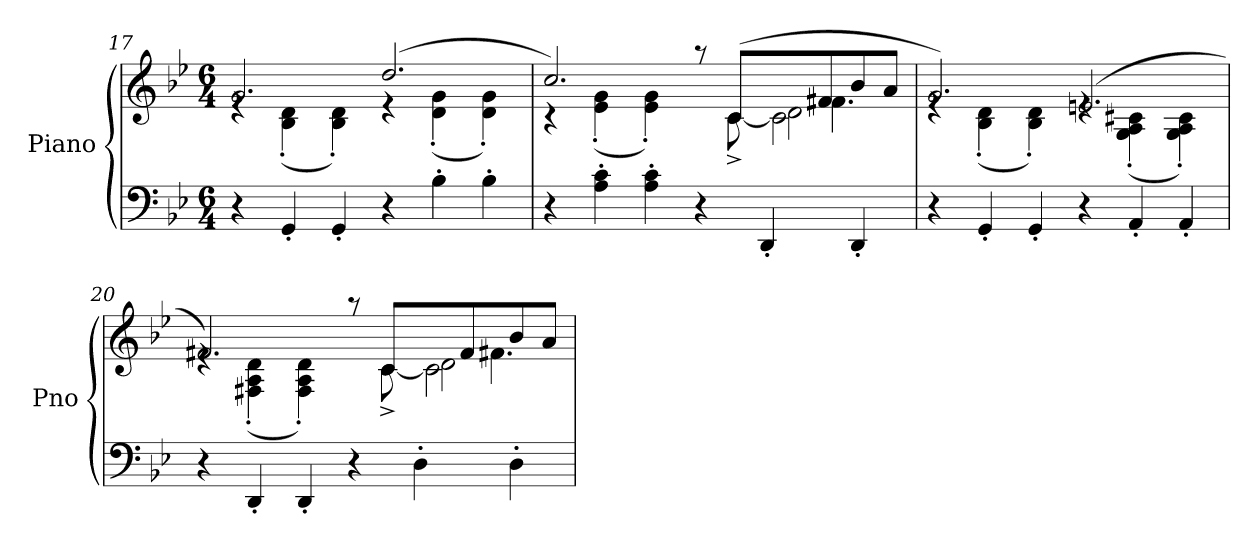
**kern	**kern
*part1	*part1
*staff2	*staff1
*I"Piano	*
*I'Pno	*
*clefF4	*clefG2
*k[b-e-]	*k[b-e-]
*B-:	*B-:
*M6/4	*M6/4
=17	=17
*	*^
4r	2.g/	4re
4GG'</	.	(<4B-\'< 4d\'<
4GG'</	.	4B-\'< 4d\'<)
4r	(>2.dd/	4re
4B-'>\	.	(<4d\'< 4g\'<
4B-'>\	.	4d\'< 4g\'<)
=18	=18	=18
*	*^	*^
4r	2.cc/)	4rc	1ryy	1ryy
4A\'> 4c\'>	.	(<4e-\'< 4g\'<	.	.
4A\'> 4c\'>	.	4e-\'< 4g\'<)	.	.
4r	8raa	8ryy	.	.
.	(>8c/L	[8c^<	.	.
4DD'</	8d/yy	2c\]	8ryy	2d
.	8f#X/	.	4.f#X\	.
4DD'</	8b-/	.	.	.
.	8a/J	.	.	.
*	*	*v	*v	*v
=19	=19	=19
4r	2.g/)	4re
4GG'</	.	(<4B-\'< 4d\'<
4GG'</	.	4B-\'< 4d\'<)
4r	(>2.en/	4re
4AA'</	.	(<4G\'< 4A\'< 4c#X\'<
4AA'</	.	4G\'< 4A\'< 4c#\'<)
!!LO:LB:g=z
=20	=20	=20
*	*^	*^
4r	2.f#X/)	4re	1ryy	1ryy
4DD'</	.	(<4F#X\'< 4A\'< 4d\'<	.	.
4DD'</	.	4F#\'< 4A\'< 4d\'<)	.	.
4r	8raa	8ryy	.	.
.	8c/L	[8c^<	.	.
4D'>\	8d/yy	2c\]	8ryy	2d
.	8f#/	.	4.f#X\	.
4D'>\	8b-/	.	.	.
.	8a/J	.	.	.
*	*v	*v	*v	*v
=	=
*-	*-
